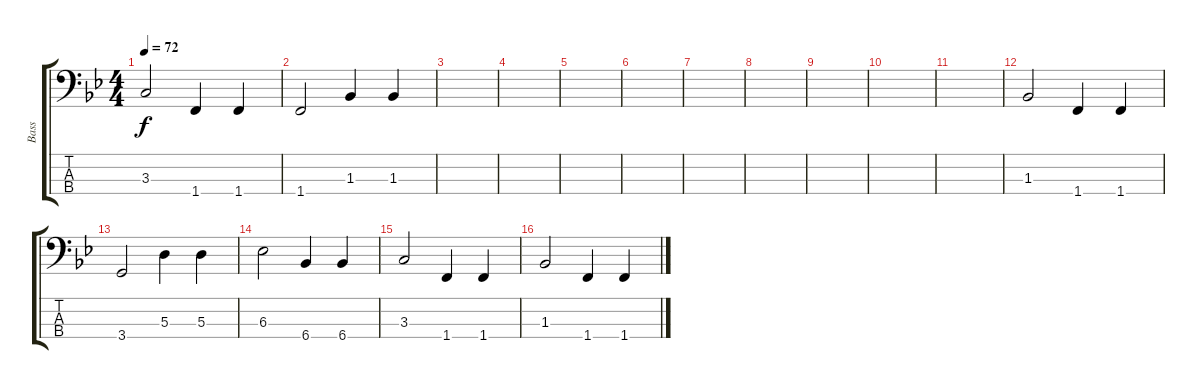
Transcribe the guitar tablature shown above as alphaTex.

\track ("Bass" "Bass") {instrument electricbassfinger}
\staff {score tabs}
\tuning (G2 D2 A1 E1) {hide}
\ts (4 4)
\tempo 72
\clef f4
\ks bb
3.3.2{dy f} 1.4.4 1.4.4 |
1.4.2 1.3.4 1.3.4 |
|
|
|
|
|
|
|
|
|
1.3.2 1.4.4 1.4.4 |
3.4.2 5.3.4 5.3.4 |
6.3.2 6.4.4 6.4.4 |
3.3.2 1.4.4 1.4.4 |
1.3.2 1.4.4 1.4.4
